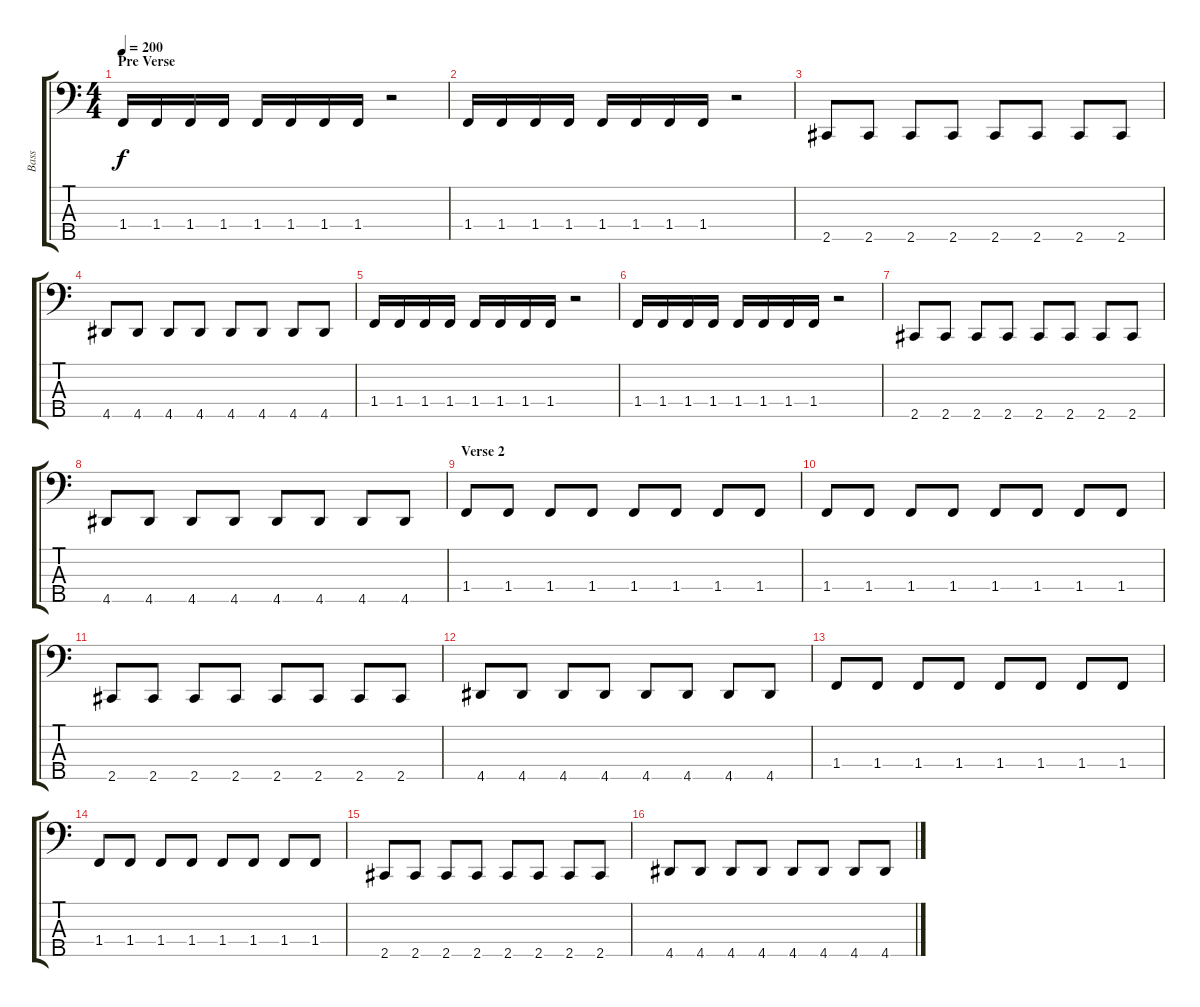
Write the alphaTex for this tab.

\track ("Bass" "Bass") {instrument electricbasspick}
\staff {score tabs}
\tuning (G2 D2 A1 E1 B0) {hide}
\ts (4 4)
\section ("" "Pre Verse")
\tempo 200
\clef f4
\ks c
1.4.16{dy f} 1.4.16 1.4.16 1.4.16 1.4.16 1.4.16 1.4.16 1.4.16 r.2 |
1.4.16 1.4.16 1.4.16 1.4.16 1.4.16 1.4.16 1.4.16 1.4.16 r.2 |
2.5.8 2.5.8 2.5.8 2.5.8 2.5.8 2.5.8 2.5.8 2.5.8 |
4.5.8 4.5.8 4.5.8 4.5.8 4.5.8 4.5.8 4.5.8 4.5.8 |
1.4.16 1.4.16 1.4.16 1.4.16 1.4.16 1.4.16 1.4.16 1.4.16 r.2 |
1.4.16 1.4.16 1.4.16 1.4.16 1.4.16 1.4.16 1.4.16 1.4.16 r.2 |
2.5.8 2.5.8 2.5.8 2.5.8 2.5.8 2.5.8 2.5.8 2.5.8 |
4.5.8 4.5.8 4.5.8 4.5.8 4.5.8 4.5.8 4.5.8 4.5.8 |
\section ("" "Verse 2")
1.4.8 1.4.8 1.4.8 1.4.8 1.4.8 1.4.8 1.4.8 1.4.8 |
1.4.8 1.4.8 1.4.8 1.4.8 1.4.8 1.4.8 1.4.8 1.4.8 |
2.5.8 2.5.8 2.5.8 2.5.8 2.5.8 2.5.8 2.5.8 2.5.8 |
4.5.8 4.5.8 4.5.8 4.5.8 4.5.8 4.5.8 4.5.8 4.5.8 |
1.4.8 1.4.8 1.4.8 1.4.8 1.4.8 1.4.8 1.4.8 1.4.8 |
1.4.8 1.4.8 1.4.8 1.4.8 1.4.8 1.4.8 1.4.8 1.4.8 |
2.5.8 2.5.8 2.5.8 2.5.8 2.5.8 2.5.8 2.5.8 2.5.8 |
4.5.8 4.5.8 4.5.8 4.5.8 4.5.8 4.5.8 4.5.8 4.5.8
